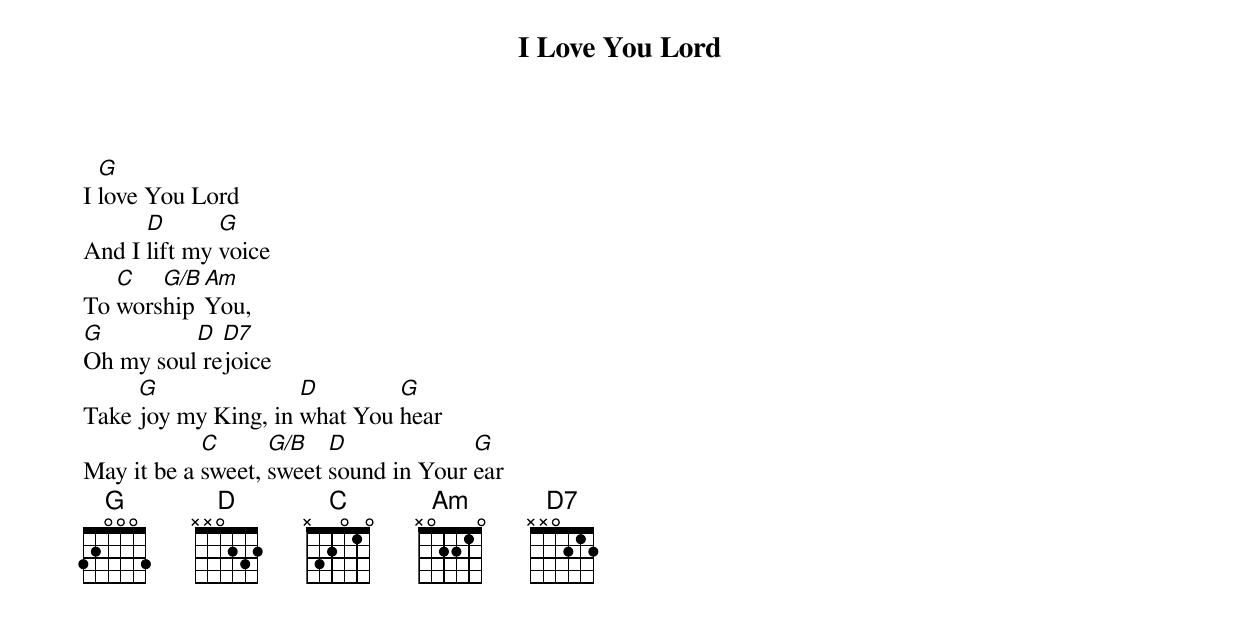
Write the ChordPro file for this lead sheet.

{title: I Love You Lord}
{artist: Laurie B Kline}
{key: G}

{start_of_verse}
I [G]love You Lord
And I [D]lift my [G]voice
To [C]wors[G/B]hip [Am]You,
[G]Oh my soul[D] re[D7]joice
Take [G]joy my King, in [D]what You [G]hear
May it be a [C]sweet, [G/B]sweet [D]sound in Your [G]ear
{end_of_verse}
